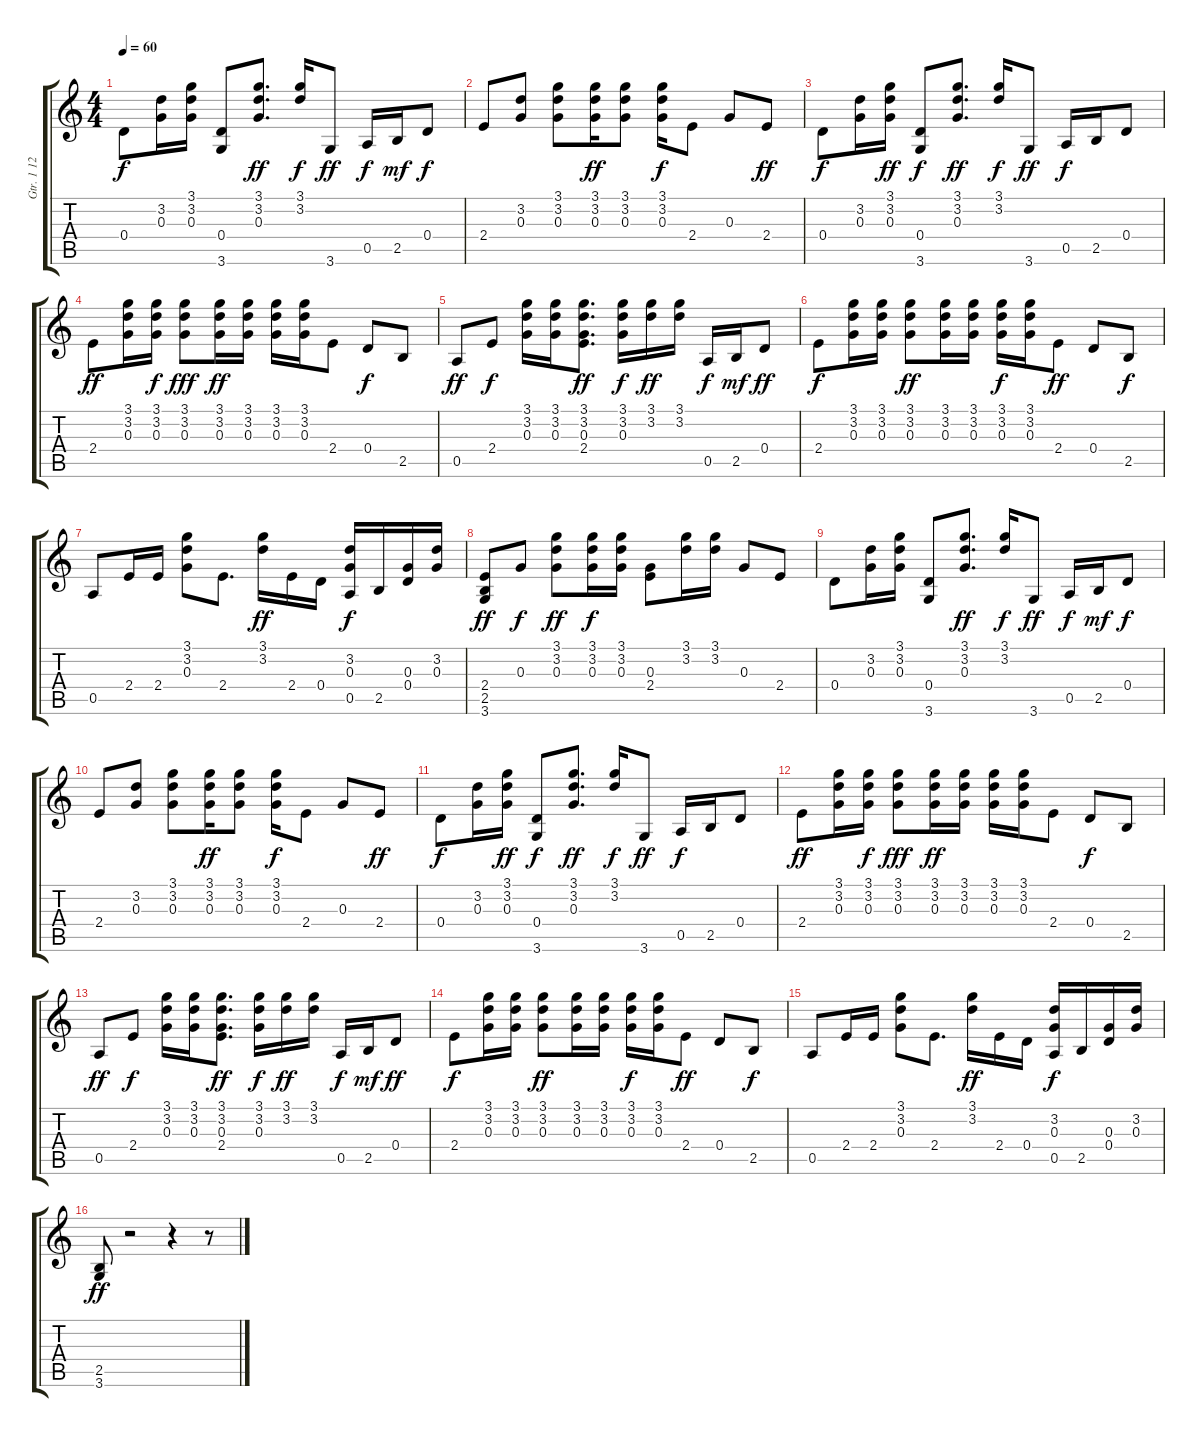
\track ("Gtr. 1 12 Stg. Acous." "Gtr. 1 12 ") {instrument acousticguitarsteel}
\staff {score tabs}
\tuning (E4 B3 G3 D3 A2 E2) {hide}
\ts (4 4)
\tempo 60
\clef g2
\ks c
0.4.8{dy f} (3.2 0.3).16 (3.1 3.2 0.3).16 (0.4 3.6).8 (3.1 3.2 0.3).8{d dy ff} (3.1 3.2).16{dy f} 3.6.8{dy ff} 0.5.16{dy f} 2.5.16{dy mf} 0.4.8{dy f} |
2.4.8 (3.2 0.3).8 (3.1 3.2 0.3).8 (3.1 3.2 0.3).16{dy ff} (3.1 3.2 0.3).8 (3.1 3.2 0.3).16{dy f} 2.4.8 0.3.8 2.4.8{dy ff} |
0.4.8{dy f} (3.2 0.3).16 (3.1 3.2 0.3).16{dy ff} (0.4 3.6).8{dy f} (3.1 3.2 0.3).8{d dy ff} (3.1 3.2).16{dy f} 3.6.8{dy ff} 0.5.16{dy f} 2.5.16 0.4.8 |
2.4.8{dy ff} (3.1 3.2 0.3).16 (3.1 3.2 0.3).16{dy f} (3.1 3.2 0.3).8{dy fff} (3.1 3.2 0.3).16{dy ff} (3.1 3.2 0.3).16 (3.1 3.2 0.3).16 (3.1 3.2 0.3).16 2.4.8 0.4.8{dy f} 2.5.8 |
0.5.8{dy ff} 2.4.8{dy f} (3.1 3.2 0.3).16 (3.1 3.2 0.3).16 (3.1 3.2 0.3 2.4).8{d dy ff} (3.1 3.2 0.3).16{dy f} (3.1 3.2).16{dy ff} (3.1 3.2).16 0.5.16{dy f} 2.5.16{dy mf} 0.4.8{dy ff} |
2.4.8{dy f} (3.1 3.2 0.3).16 (3.1 3.2 0.3).16 (3.1 3.2 0.3).8{dy ff} (3.1 3.2 0.3).16 (3.1 3.2 0.3).16 (3.1 3.2 0.3).16{dy f} (3.1 3.2 0.3).16 2.4.8{dy ff} 0.4.8 2.5.8{dy f} |
0.5.8 2.4.16 2.4.16 (3.1 3.2 0.3).8 2.4.8{d} (3.1 3.2).16{dy ff} 2.4.16 0.4.16 (3.2 0.3 0.5).16{dy f} 2.5.16 (0.3 0.4).16 (3.2 0.3).16 |
(2.4 2.5 3.6).8{dy ff} 0.3.8{dy f} (3.1 3.2 0.3).8{dy ff} (3.1 3.2 0.3).16{dy f} (3.1 3.2 0.3).16 (0.3 2.4).8 (3.1 3.2).16 (3.1 3.2).16 0.3.8 2.4.8 |
0.4.8 (3.2 0.3).16 (3.1 3.2 0.3).16 (0.4 3.6).8 (3.1 3.2 0.3).8{d dy ff} (3.1 3.2).16{dy f} 3.6.8{dy ff} 0.5.16{dy f} 2.5.16{dy mf} 0.4.8{dy f} |
2.4.8 (3.2 0.3).8 (3.1 3.2 0.3).8 (3.1 3.2 0.3).16{dy ff} (3.1 3.2 0.3).8 (3.1 3.2 0.3).16{dy f} 2.4.8 0.3.8 2.4.8{dy ff} |
0.4.8{dy f} (3.2 0.3).16 (3.1 3.2 0.3).16{dy ff} (0.4 3.6).8{dy f} (3.1 3.2 0.3).8{d dy ff} (3.1 3.2).16{dy f} 3.6.8{dy ff} 0.5.16{dy f} 2.5.16 0.4.8 |
2.4.8{dy ff} (3.1 3.2 0.3).16 (3.1 3.2 0.3).16{dy f} (3.1 3.2 0.3).8{dy fff} (3.1 3.2 0.3).16{dy ff} (3.1 3.2 0.3).16 (3.1 3.2 0.3).16 (3.1 3.2 0.3).16 2.4.8 0.4.8{dy f} 2.5.8 |
0.5.8{dy ff} 2.4.8{dy f} (3.1 3.2 0.3).16 (3.1 3.2 0.3).16 (3.1 3.2 0.3 2.4).8{d dy ff} (3.1 3.2 0.3).16{dy f} (3.1 3.2).16{dy ff} (3.1 3.2).16 0.5.16{dy f} 2.5.16{dy mf} 0.4.8{dy ff} |
2.4.8{dy f} (3.1 3.2 0.3).16 (3.1 3.2 0.3).16 (3.1 3.2 0.3).8{dy ff} (3.1 3.2 0.3).16 (3.1 3.2 0.3).16 (3.1 3.2 0.3).16{dy f} (3.1 3.2 0.3).16 2.4.8{dy ff} 0.4.8 2.5.8{dy f} |
0.5.8 2.4.16 2.4.16 (3.1 3.2 0.3).8 2.4.8{d} (3.1 3.2).16{dy ff} 2.4.16 0.4.16 (3.2 0.3 0.5).16{dy f} 2.5.16 (0.3 0.4).16 (3.2 0.3).16 |
(2.5 3.6).8{dy ff} r.2 r.4 r.8
